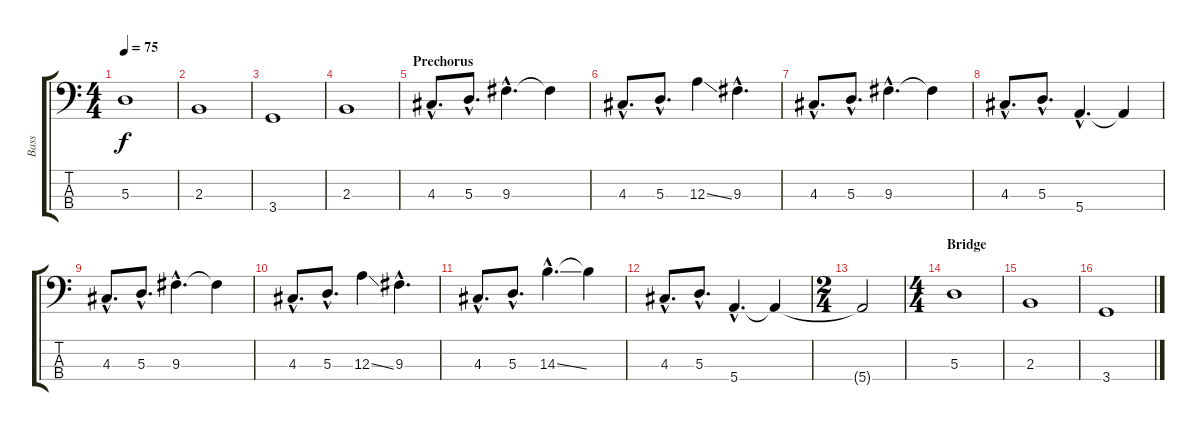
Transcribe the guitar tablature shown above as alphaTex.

\track ("Bass" "Bass") {instrument electricbassfinger}
\staff {score tabs}
\tuning (G2 D2 A1 E1) {hide}
\ts (4 4)
\tempo 75
\clef f4
\ks c
5.3.1{dy f} |
2.3.1 |
3.4.1 |
2.3.1 |
\section ("" "Prechorus")
4.3{hac}.8{d} 5.3{hac}.8{d} 9.3{hac}.4{d} 9.3{t}.4 |
4.3{hac}.8{d} 5.3{hac}.8{d} 12.3{ss}.4 9.3{hac}.4{d} |
4.3{hac}.8{d} 5.3{hac}.8{d} 9.3{hac}.4{d} 9.3{t}.4 |
4.3{hac}.8{d} 5.3{hac}.8{d} 5.4{hac}.4{d} 5.4{t}.4 |
4.3{hac}.8{d} 5.3{hac}.8{d} 9.3{hac}.4{d} 9.3{t}.4 |
4.3{hac}.8{d} 5.3{hac}.8{d} 12.3{ss}.4 9.3{hac}.4{d} |
4.3{hac}.8{d} 5.3{hac}.8{d} 14.3{ss hac}.4{d} 14.3{t}.4 |
4.3{hac}.8{d} 5.3{hac}.8{d} 5.4{hac}.4{d} 5.4{t}.4 |
\ts (2 4)
5.4{t}.2 |
\ts (4 4)
\section ("" "Bridge")
5.3.1 |
2.3.1 |
3.4.1
